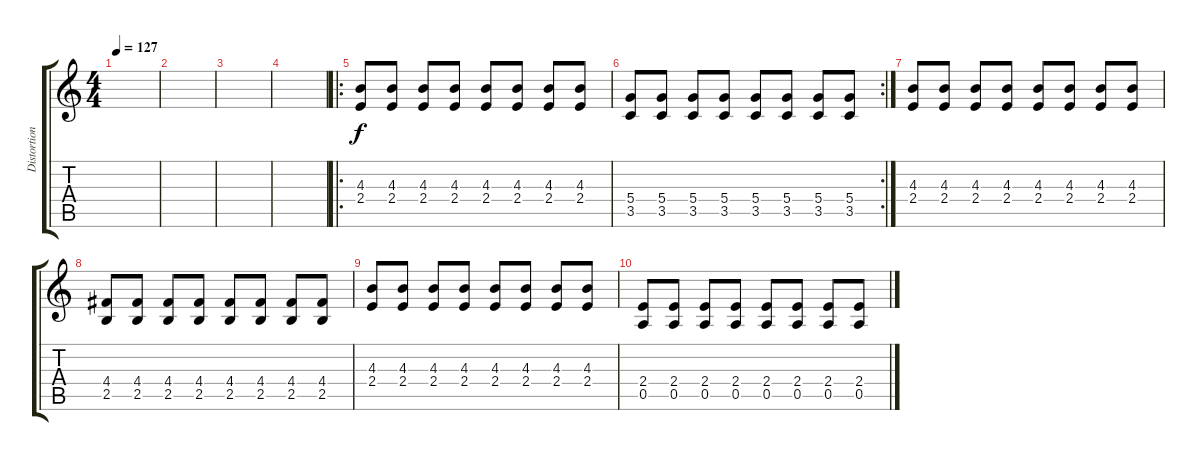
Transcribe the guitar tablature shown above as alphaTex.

\track ("Distortion R" "Distortion") {instrument distortionguitar}
\staff {score tabs}
\tuning (E4 B3 G3 D3 A2 E2) {hide}
\ts (4 4)
\tempo 127
\clef g2
\ks c
|
|
|
|
\ro
(4.3 2.4).8{instrument electricguitarmuted} (4.3 2.4).8 (4.3 2.4).8 (4.3 2.4).8 (4.3 2.4).8 (4.3 2.4).8 (4.3 2.4).8 (4.3 2.4).8 |
\rc 2
(5.4 3.5).8 (5.4 3.5).8 (5.4 3.5).8 (5.4 3.5).8 (5.4 3.5).8 (5.4 3.5).8 (5.4 3.5).8 (5.4 3.5).8 |
(4.3 2.4).8 (4.3 2.4).8 (4.3 2.4).8 (4.3 2.4).8 (4.3 2.4).8 (4.3 2.4).8 (4.3 2.4).8 (4.3 2.4).8 |
(4.4 2.5).8 (4.4 2.5).8 (4.4 2.5).8 (4.4 2.5).8 (4.4 2.5).8 (4.4 2.5).8 (4.4 2.5).8 (4.4 2.5).8 |
(4.3 2.4).8 (4.3 2.4).8 (4.3 2.4).8 (4.3 2.4).8 (4.3 2.4).8 (4.3 2.4).8 (4.3 2.4).8 (4.3 2.4).8 |
(2.4 0.5).8 (2.4 0.5).8 (2.4 0.5).8 (2.4 0.5).8 (2.4 0.5).8 (2.4 0.5).8 (2.4 0.5).8 (2.4 0.5).8
